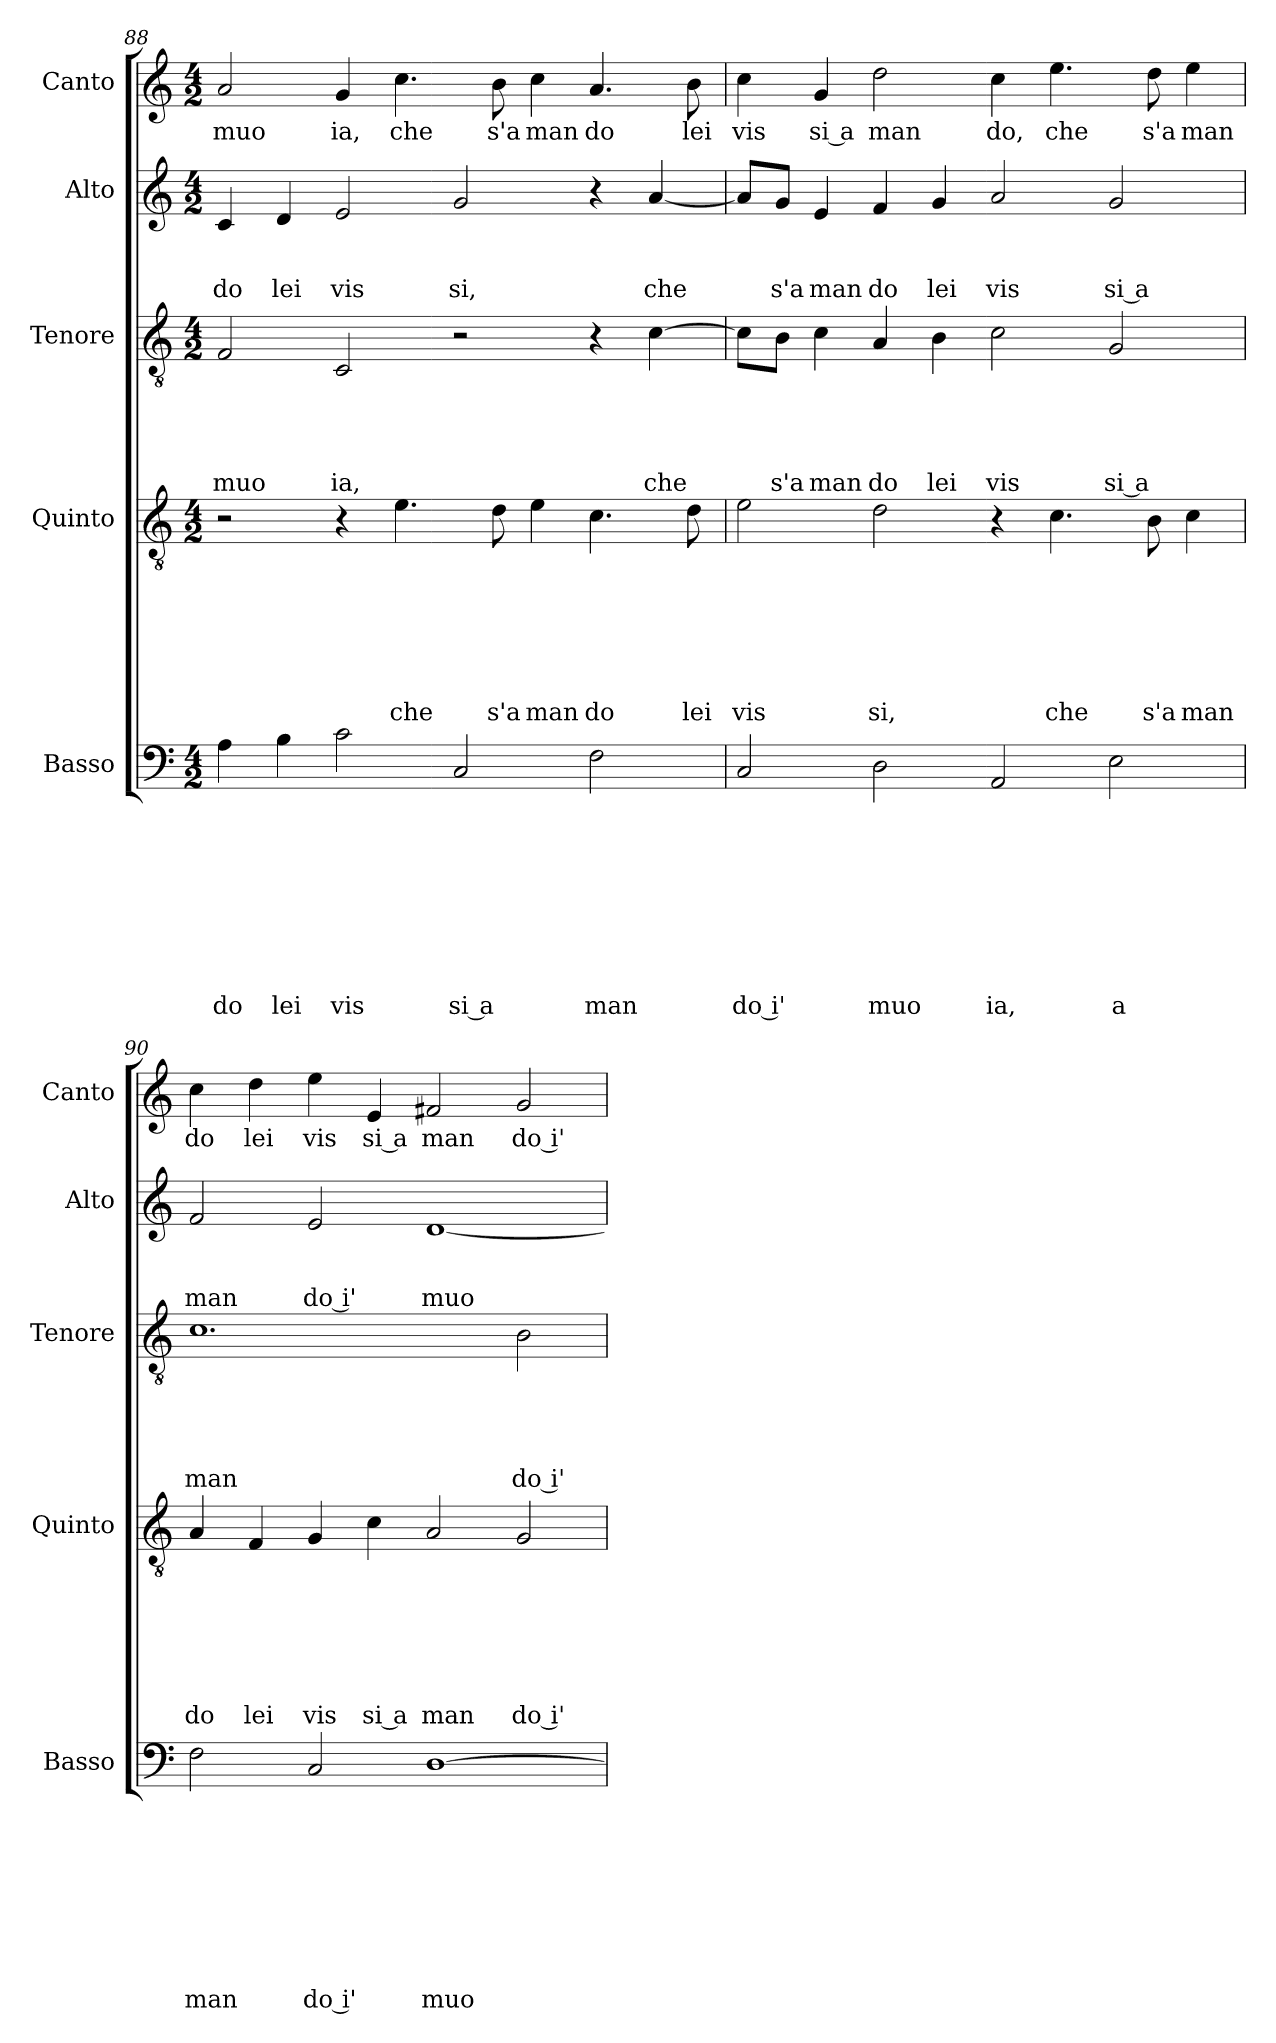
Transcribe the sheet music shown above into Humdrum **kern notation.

**kern	**text	**text	**text	**text	**text	**text	**text	**text	**text	**kern	**text	**text	**text	**text	**text	**text	**text	**kern	**text	**text	**text	**text	**text	**kern	**text	**text	**text	**kern	**text
*part5	*part5	*part5	*part5	*part5	*part5	*part5	*part5	*part5	*part5	*part4	*part4	*part4	*part4	*part4	*part4	*part4	*part4	*part3	*part3	*part3	*part3	*part3	*part3	*part2	*part2	*part2	*part2	*part1	*part1
*staff5	*staff5	*staff5	*staff5	*staff5	*staff5	*staff5	*staff5	*staff5	*staff5	*staff4	*staff4	*staff4	*staff4	*staff4	*staff4	*staff4	*staff4	*staff3	*staff3	*staff3	*staff3	*staff3	*staff3	*staff2	*staff2	*staff2	*staff2	*staff1	*staff1
*I"Basso	*	*	*	*	*	*	*	*	*	*I"Quinto	*	*	*	*	*	*	*	*I"Tenore	*	*	*	*	*	*I"Alto	*	*	*	*I"Canto	*
*I'Basso	*	*	*	*	*	*	*	*	*	*I'Quinto	*	*	*	*	*	*	*	*I'Tenore	*	*	*	*	*	*I'Alto	*	*	*	*I'Canto	*
!!LO:PB:g=z
*clefF4	*	*	*	*	*	*	*	*	*	*clefGv2	*	*	*	*	*	*	*	*clefGv2	*	*	*	*	*	*clefG2	*	*	*	*clefG2	*
*k[]	*	*	*	*	*	*	*	*	*	*k[]	*	*	*	*	*	*	*	*k[]	*	*	*	*	*	*k[]	*	*	*	*k[]	*
*C:	*	*	*	*	*	*	*	*	*	*C:	*	*	*	*	*	*	*	*C:	*	*	*	*	*	*C:	*	*	*	*C:	*
*M4/2	*	*	*	*	*	*	*	*	*	*M4/2	*	*	*	*	*	*	*	*M4/2	*	*	*	*	*	*M4/2	*	*	*	*M4/2	*
=88	=88	=88	=88	=88	=88	=88	=88	=88	=88	=88	=88	=88	=88	=88	=88	=88	=88	=88	=88	=88	=88	=88	=88	=88	=88	=88	=88	=88	=88
!	!	!	!	!	!	!	!	!	!LO:LY:b	!	!	!	!	!	!	!	!	!	!	!	!	!	!LO:LY:b	!	!	!	!LO:LY:b	!	!LO:LY:b
4A\	.	.	.	.	.	.	.	.	-do	2r	.	.	.	.	.	.	.	2F/	.	.	.	.	muo	4c/	.	.	-do	2a/	muo
!	!	!	!	!	!	!	!	!	!LO:LY:b	!	!	!	!	!	!	!	!	!	!	!	!	!	!	!	!	!	!LO:LY:b	!	!
4B\	.	.	.	.	.	.	.	.	lei	.	.	.	.	.	.	.	.	.	.	.	.	.	.	4d/	.	.	lei	.	.
!	!	!	!	!	!	!	!	!	!LO:LY:b	!	!	!	!	!	!	!	!	!	!	!	!	!	!LO:LY:b	!	!	!	!LO:LY:b	!	!LO:LY:b
2c\	.	.	.	.	.	.	.	.	vis	4r	.	.	.	.	.	.	.	2C/	.	.	.	.	ia,	2e/	.	.	vis	4g/	ia,
!	!	!	!	!	!	!	!	!	!	!	!	!	!	!	!	!	!LO:LY:b	!	!	!	!	!	!	!	!	!	!	!	!LO:LY:b
.	.	.	.	.	.	.	.	.	.	4.e\	.	.	.	.	.	.	che	.	.	.	.	.	.	.	.	.	.	4.cc\	che
!	!	!	!	!	!	!	!	!	!LO:LY:b:rj	!	!	!	!	!	!	!	!	!	!	!	!	!	!	!	!	!	!LO:LY:b	!	!
2C/	.	.	.	.	.	.	.	.	si a	.	.	.	.	.	.	.	.	2r	.	.	.	.	.	2g/	.	.	si,	.	.
!	!	!	!	!	!	!	!	!	!	!	!	!	!	!	!	!	!LO:LY:b	!	!	!	!	!	!	!	!	!	!	!	!LO:LY:b
.	.	.	.	.	.	.	.	.	.	8d\	.	.	.	.	.	.	s'a	.	.	.	.	.	.	.	.	.	.	8b\	s'a
!	!	!	!	!	!	!	!	!	!	!	!	!	!	!	!	!	!LO:LY:b	!	!	!	!	!	!	!	!	!	!	!	!LO:LY:b
.	.	.	.	.	.	.	.	.	.	4e\	.	.	.	.	.	.	man	.	.	.	.	.	.	.	.	.	.	4cc\	man
!	!	!	!	!	!	!	!	!	!LO:LY:b	!	!	!	!	!	!	!	!LO:LY:b	!	!	!	!	!	!	!	!	!	!	!	!LO:LY:b
2F\	.	.	.	.	.	.	.	.	man	4.c\	.	.	.	.	.	.	do	4r	.	.	.	.	.	4r	.	.	.	4.a/	do
!	!	!	!	!	!	!	!	!	!	!	!	!	!	!	!	!	!	!	!	!	!	!	!LO:LY:b	!	!	!	!LO:LY:b	!	!
.	.	.	.	.	.	.	.	.	.	.	.	.	.	.	.	.	.	[>4c\	.	.	.	.	che	[<4a/	.	.	che	.	.
!	!	!	!	!	!	!	!	!	!	!	!	!	!	!	!	!	!LO:LY:b	!	!	!	!	!	!	!	!	!	!	!	!LO:LY:b
.	.	.	.	.	.	.	.	.	.	8d\	.	.	.	.	.	.	lei	.	.	.	.	.	.	.	.	.	.	8b\	lei
=89	=89	=89	=89	=89	=89	=89	=89	=89	=89	=89	=89	=89	=89	=89	=89	=89	=89	=89	=89	=89	=89	=89	=89	=89	=89	=89	=89	=89	=89
!	!	!	!	!	!	!	!	!	!LO:LY:b:rj	!	!	!	!	!	!	!	!LO:LY:b	!	!	!	!	!	!	!	!	!	!	!	!LO:LY:b
2C/	.	.	.	.	.	.	.	.	do i'	2e\	.	.	.	.	.	.	vis	8c\L]	.	.	.	.	.	8a/L]	.	.	.	4cc\	vis
!	!	!	!	!	!	!	!	!	!	!	!	!	!	!	!	!	!	!	!	!	!	!	!LO:LY:b	!	!	!	!LO:LY:b	!	!
.	.	.	.	.	.	.	.	.	.	.	.	.	.	.	.	.	.	8B\J	.	.	.	.	s'a	8g/J	.	.	s'a	.	.
!	!	!	!	!	!	!	!	!	!	!	!	!	!	!	!	!	!	!	!	!	!	!	!LO:LY:b	!	!	!	!LO:LY:b	!	!LO:LY:b:rj
.	.	.	.	.	.	.	.	.	.	.	.	.	.	.	.	.	.	4c\	.	.	.	.	man	4e/	.	.	man	4g/	si a
!	!	!	!	!	!	!	!	!	!LO:LY:b	!	!	!	!	!	!	!	!LO:LY:b	!	!	!	!	!	!LO:LY:b	!	!	!	!LO:LY:b	!	!LO:LY:b
2D\	.	.	.	.	.	.	.	.	muo	2d\	.	.	.	.	.	.	si,	4A/	.	.	.	.	do	4f/	.	.	do	2dd\	man
!	!	!	!	!	!	!	!	!	!	!	!	!	!	!	!	!	!	!	!	!	!	!	!LO:LY:b	!	!	!	!LO:LY:b	!	!
.	.	.	.	.	.	.	.	.	.	.	.	.	.	.	.	.	.	4B\	.	.	.	.	lei	4g/	.	.	lei	.	.
!	!	!	!	!	!	!	!	!	!LO:LY:b	!	!	!	!	!	!	!	!	!	!	!	!	!	!LO:LY:b	!	!	!	!LO:LY:b	!	!LO:LY:b
2AA/	.	.	.	.	.	.	.	.	ia,	4r	.	.	.	.	.	.	.	2c\	.	.	.	.	vis	2a/	.	.	vis	4cc\	do,
!	!	!	!	!	!	!	!	!	!	!	!	!	!	!	!	!	!LO:LY:b	!	!	!	!	!	!	!	!	!	!	!	!LO:LY:b
.	.	.	.	.	.	.	.	.	.	4.c\	.	.	.	.	.	.	che	.	.	.	.	.	.	.	.	.	.	4.ee\	che
!	!	!	!	!	!	!	!	!	!LO:LY:b	!	!	!	!	!	!	!	!	!	!	!	!	!	!LO:LY:b:rj	!	!	!	!LO:LY:b:rj	!	!
2E\	.	.	.	.	.	.	.	.	a	.	.	.	.	.	.	.	.	2G/	.	.	.	.	si a	2g/	.	.	si a	.	.
!	!	!	!	!	!	!	!	!	!	!	!	!	!	!	!	!	!LO:LY:b	!	!	!	!	!	!	!	!	!	!	!	!LO:LY:b
.	.	.	.	.	.	.	.	.	.	8B\	.	.	.	.	.	.	s'a	.	.	.	.	.	.	.	.	.	.	8dd\	s'a
!	!	!	!	!	!	!	!	!	!	!	!	!	!	!	!	!	!LO:LY:b	!	!	!	!	!	!	!	!	!	!	!	!LO:LY:b
.	.	.	.	.	.	.	.	.	.	4c\	.	.	.	.	.	.	man	.	.	.	.	.	.	.	.	.	.	4ee\	man
=90	=90	=90	=90	=90	=90	=90	=90	=90	=90	=90	=90	=90	=90	=90	=90	=90	=90	=90	=90	=90	=90	=90	=90	=90	=90	=90	=90	=90	=90
!	!	!	!	!	!	!	!	!	!LO:LY:b	!	!	!	!	!	!	!	!LO:LY:b	!	!	!	!	!	!LO:LY:b	!	!	!	!LO:LY:b	!	!LO:LY:b
2F\	.	.	.	.	.	.	.	.	man	4A/	.	.	.	.	.	.	do	1.c	.	.	.	.	man	2f/	.	.	man	4cc\	do
!	!	!	!	!	!	!	!	!	!	!	!	!	!	!	!	!	!LO:LY:b	!	!	!	!	!	!	!	!	!	!	!	!LO:LY:b
.	.	.	.	.	.	.	.	.	.	4F/	.	.	.	.	.	.	lei	.	.	.	.	.	.	.	.	.	.	4dd\	lei
!	!	!	!	!	!	!	!	!	!LO:LY:b:rj	!	!	!	!	!	!	!	!LO:LY:b	!	!	!	!	!	!	!	!	!	!LO:LY:b:rj	!	!LO:LY:b
2C/	.	.	.	.	.	.	.	.	do i'	4G/	.	.	.	.	.	.	vis	.	.	.	.	.	.	2e/	.	.	do i'	4ee\	vis
!	!	!	!	!	!	!	!	!	!	!	!	!	!	!	!	!	!LO:LY:b:rj	!	!	!	!	!	!	!	!	!	!	!	!LO:LY:b:rj
.	.	.	.	.	.	.	.	.	.	4c\	.	.	.	.	.	.	si a	.	.	.	.	.	.	.	.	.	.	4e/	si a
!	!	!	!	!	!	!	!	!	!LO:LY:b	!	!	!	!	!	!	!	!LO:LY:b	!	!	!	!	!	!	!	!	!	!LO:LY:b	!	!LO:LY:b
[>1D	.	.	.	.	.	.	.	.	muo	2A/	.	.	.	.	.	.	man	.	.	.	.	.	.	[<1d	.	.	muo	2f#X/	man
!	!	!	!	!	!	!	!	!	!	!	!	!	!	!	!	!	!LO:LY:b:rj	!	!	!	!	!	!LO:LY:b:rj	!	!	!	!	!	!LO:LY:b:rj
.	.	.	.	.	.	.	.	.	.	2G/	.	.	.	.	.	.	do i'	2B\	.	.	.	.	do i'	.	.	.	.	2g/	do i'
=	=	=	=	=	=	=	=	=	=	=	=	=	=	=	=	=	=	=	=	=	=	=	=	=	=	=	=	=	=
*-	*-	*-	*-	*-	*-	*-	*-	*-	*-	*-	*-	*-	*-	*-	*-	*-	*-	*-	*-	*-	*-	*-	*-	*-	*-	*-	*-	*-	*-
